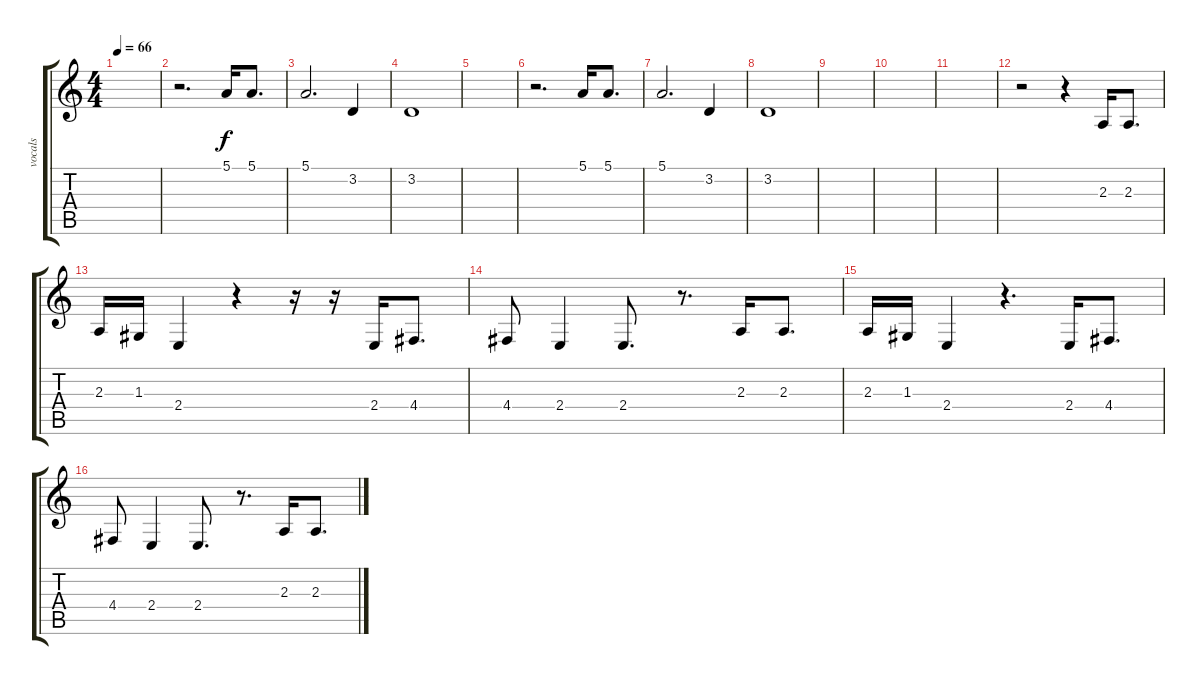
\track ("vocals" "vocals") {instrument electricgrandpiano}
\staff {score tabs}
\tuning (E4 B3 G3 D3 A2 E2) {hide}
\ts (4 4)
\tempo 66
\clef g2
\ks c
|
r.2{d} 5.1.16 5.1.8{d} |
5.1.2{d} 3.2.4 |
3.2.1 |
|
r.2{d} 5.1.16 5.1.8{d} |
5.1.2{d} 3.2.4 |
3.2.1 |
|
|
|
r.2 r.4 2.3.16 2.3.8{d} |
2.3.16 1.3.16 2.4.4 r.4 r.16 r.16 2.4.16 4.4.8{d} |
4.4.8 2.4.4 2.4.8{d} r.8{d} 2.3.16 2.3.8{d} |
2.3.16 1.3.16 2.4.4 r.4{d} 2.4.16 4.4.8{d} |
4.4.8 2.4.4 2.4.8{d} r.8{d} 2.3.16 2.3.8{d}
